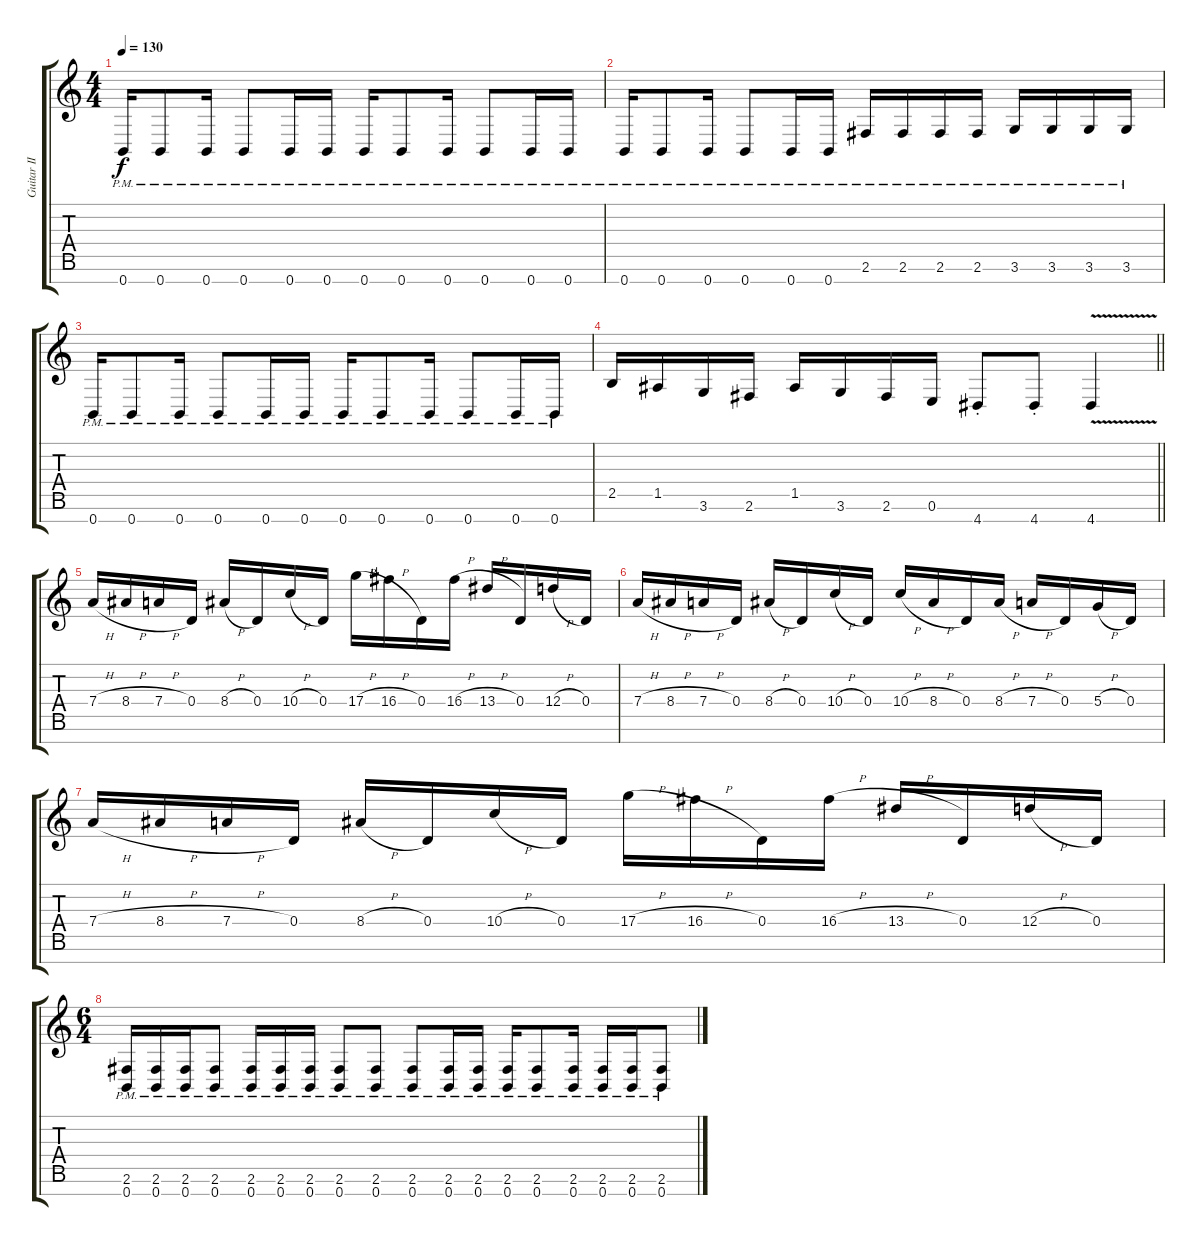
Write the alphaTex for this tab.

\track ("Guitar II" "Guitar II") {instrument distortionguitar}
\staff {score tabs}
\tuning (E4 B3 G3 D3 A2 E2 B1) {hide}
\ts (4 4)
\tempo 130
\clef g2
\ks c
0.7{pm}.16{dy f} 0.7{pm}.8 0.7{pm}.16 0.7{pm}.8 0.7{pm}.16 0.7{pm}.16 0.7{pm}.16 0.7{pm}.8 0.7{pm}.16 0.7{pm}.8 0.7{pm}.16 0.7{pm}.16 |
0.7{pm}.16 0.7{pm}.8 0.7{pm}.16 0.7{pm}.8 0.7{pm}.16 0.7{pm}.16 2.6{pm}.16 2.6{pm}.16 2.6{pm}.16 2.6{pm}.16 3.6{pm}.16 3.6{pm}.16 3.6{pm}.16 3.6{pm}.16 |
0.7{pm}.16 0.7{pm}.8 0.7{pm}.16 0.7{pm}.8 0.7{pm}.16 0.7{pm}.16 0.7{pm}.16 0.7{pm}.8 0.7{pm}.16 0.7{pm}.8 0.7{pm}.16 0.7{pm}.16 |
\barLineRight lightlight
2.5.16 1.5.16 3.6.16 2.6.16 1.5.16 3.6.16 2.6.16 0.6.16 4.7{st}.8 4.7{st}.8 4.7{v}.4 |
\section ("" "")
7.4{h}.16 8.4{h}.16 7.4{h}.16 0.4.16 8.4{h}.16 0.4.16 10.4{h}.16 0.4.16 17.4{h}.16 16.4{h}.16 0.4.16 16.4{h}.16 13.4{h}.16 0.4.16 12.4{h}.16 0.4.16 |
7.4{h}.16 8.4{h}.16 7.4{h}.16 0.4.16 8.4{h}.16 0.4.16 10.4{h}.16 0.4.16 10.4{h}.16 8.4{h}.16 0.4.16 8.4{h}.16 7.4{h}.16 0.4.16 5.4{h}.16 0.4.16 |
7.4{h}.16 8.4{h}.16 7.4{h}.16 0.4.16 8.4{h}.16 0.4.16 10.4{h}.16 0.4.16 17.4{h}.16 16.4{h}.16 0.4.16 16.4{h}.16 13.4{h}.16 0.4.16 12.4{h}.16 0.4.16 |
\ts (6 4)
(2.6{pm} 0.7{pm}).16 (2.6{pm} 0.7{pm}).16 (2.6{pm} 0.7{pm}).16 (2.6{pm} 0.7{pm}).8 (2.6{pm} 0.7{pm}).16 (2.6{pm} 0.7{pm}).16 (2.6{pm} 0.7{pm}).16 (2.6{pm} 0.7{pm}).8 (2.6{pm} 0.7{pm}).8 (2.6{pm} 0.7{pm}).8 (2.6{pm} 0.7{pm}).16 (2.6{pm} 0.7{pm}).16 (2.6{pm} 0.7{pm}).16 (2.6{pm} 0.7{pm}).8 (2.6{pm} 0.7{pm}).16 (2.6{pm} 0.7{pm}).16 (2.6{pm} 0.7{pm}).16 (2.6{pm} 0.7{pm}).8
